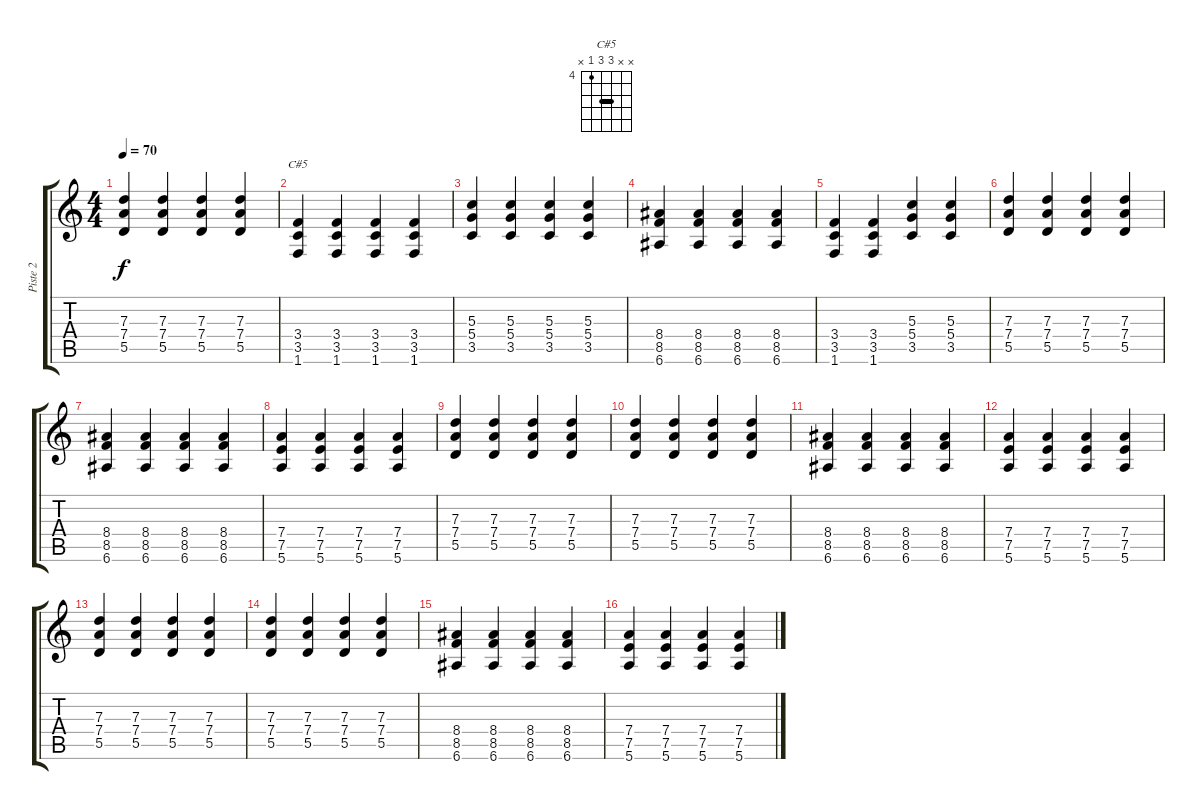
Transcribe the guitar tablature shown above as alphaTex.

\track ("Piste 2" "Piste 2") {instrument acousticguitarsteel}
\staff {score tabs}
\tuning (E4 B3 G3 D3 A2 E2) {hide}
\chord ("C#5" x x 6 6 4 x) {firstfret 4 barre 6}
\ts (4 4)
\tempo 70
\clef g2
\ks c
(7.3 7.4 5.5).4{dy f} (7.3 7.4 5.5).4 (7.3 7.4 5.5).4 (7.3 7.4 5.5).4 |
(3.4 3.5 1.6).4{ch "C#5"} (3.4 3.5 1.6).4 (3.4 3.5 1.6).4 (3.4 3.5 1.6).4 |
(5.3 5.4 3.5).4 (5.3 5.4 3.5).4 (5.3 5.4 3.5).4 (5.3 5.4 3.5).4 |
(8.4 8.5 6.6).4 (8.4 8.5 6.6).4 (8.4 8.5 6.6).4 (8.4 8.5 6.6).4 |
(3.4 3.5 1.6).4 (3.4 3.5 1.6).4 (5.3 5.4 3.5).4 (5.3 5.4 3.5).4 |
(7.3 7.4 5.5).4 (7.3 7.4 5.5).4 (7.3 7.4 5.5).4 (7.3 7.4 5.5).4 |
(8.4 8.5 6.6).4 (8.4 8.5 6.6).4 (8.4 8.5 6.6).4 (8.4 8.5 6.6).4 |
(7.4 7.5 5.6).4 (7.4 7.5 5.6).4 (7.4 7.5 5.6).4 (7.4 7.5 5.6).4 |
(7.3 7.4 5.5).4 (7.3 7.4 5.5).4 (7.3 7.4 5.5).4 (7.3 7.4 5.5).4 |
(7.3 7.4 5.5).4 (7.3 7.4 5.5).4 (7.3 7.4 5.5).4 (7.3 7.4 5.5).4 |
(8.4 8.5 6.6).4 (8.4 8.5 6.6).4 (8.4 8.5 6.6).4 (8.4 8.5 6.6).4 |
(7.4 7.5 5.6).4 (7.4 7.5 5.6).4 (7.4 7.5 5.6).4 (7.4 7.5 5.6).4 |
(7.3 7.4 5.5).4 (7.3 7.4 5.5).4 (7.3 7.4 5.5).4 (7.3 7.4 5.5).4 |
(7.3 7.4 5.5).4 (7.3 7.4 5.5).4 (7.3 7.4 5.5).4 (7.3 7.4 5.5).4 |
(8.4 8.5 6.6).4 (8.4 8.5 6.6).4 (8.4 8.5 6.6).4 (8.4 8.5 6.6).4 |
(7.4 7.5 5.6).4 (7.4 7.5 5.6).4 (7.4 7.5 5.6).4 (7.4 7.5 5.6).4
